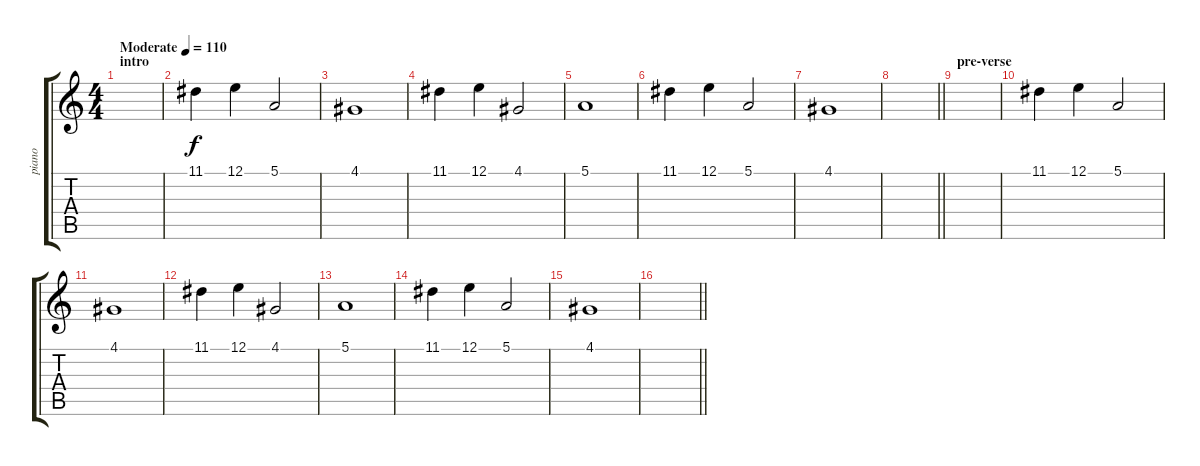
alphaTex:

\track ("piano" "piano") {instrument acousticgrandpiano}
\staff {score tabs}
\tuning (E4 B3 G3 D3 A2 E2) {hide}
\ts (4 4)
\section ("" "intro")
\tempo (110 "Moderate")
\clef g2
\ks c
|
11.1.4 12.1.4 5.1.2 |
4.1.1 |
11.1.4 12.1.4 4.1.2 |
5.1.1 |
11.1.4 12.1.4 5.1.2 |
4.1.1 |
\barLineRight lightlight
|
\section ("" "pre-verse")
|
11.1.4 12.1.4 5.1.2 |
4.1.1 |
11.1.4 12.1.4 4.1.2 |
5.1.1 |
11.1.4 12.1.4 5.1.2 |
4.1.1 |
\barLineRight lightlight
